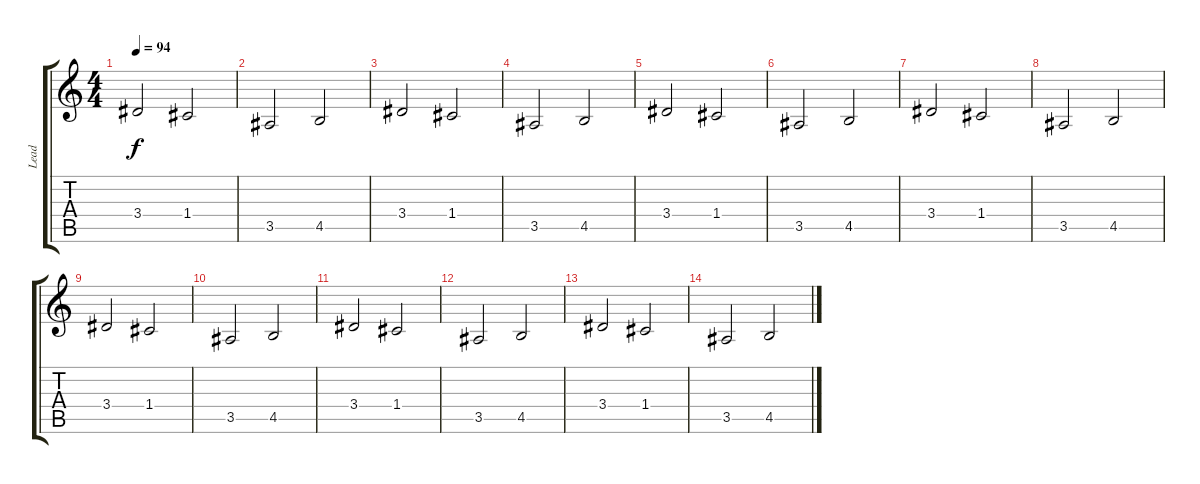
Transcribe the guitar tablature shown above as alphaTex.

\track ("Lead" "Lead") {instrument overdrivenguitar}
\staff {score tabs}
\tuning (D4 A3 F3 C3 G2 C2) {hide}
\ts (4 4)
\tempo 94
\clef g2
\ks c
3.4.2{dy f} 1.4.2 |
3.5.2 4.5.2 |
3.4.2 1.4.2 |
3.5.2 4.5.2 |
3.4.2 1.4.2 |
3.5.2 4.5.2 |
3.4.2 1.4.2 |
3.5.2 4.5.2 |
3.4.2 1.4.2 |
3.5.2 4.5.2 |
3.4.2 1.4.2 |
3.5.2 4.5.2 |
3.4.2 1.4.2 |
3.5.2 4.5.2
